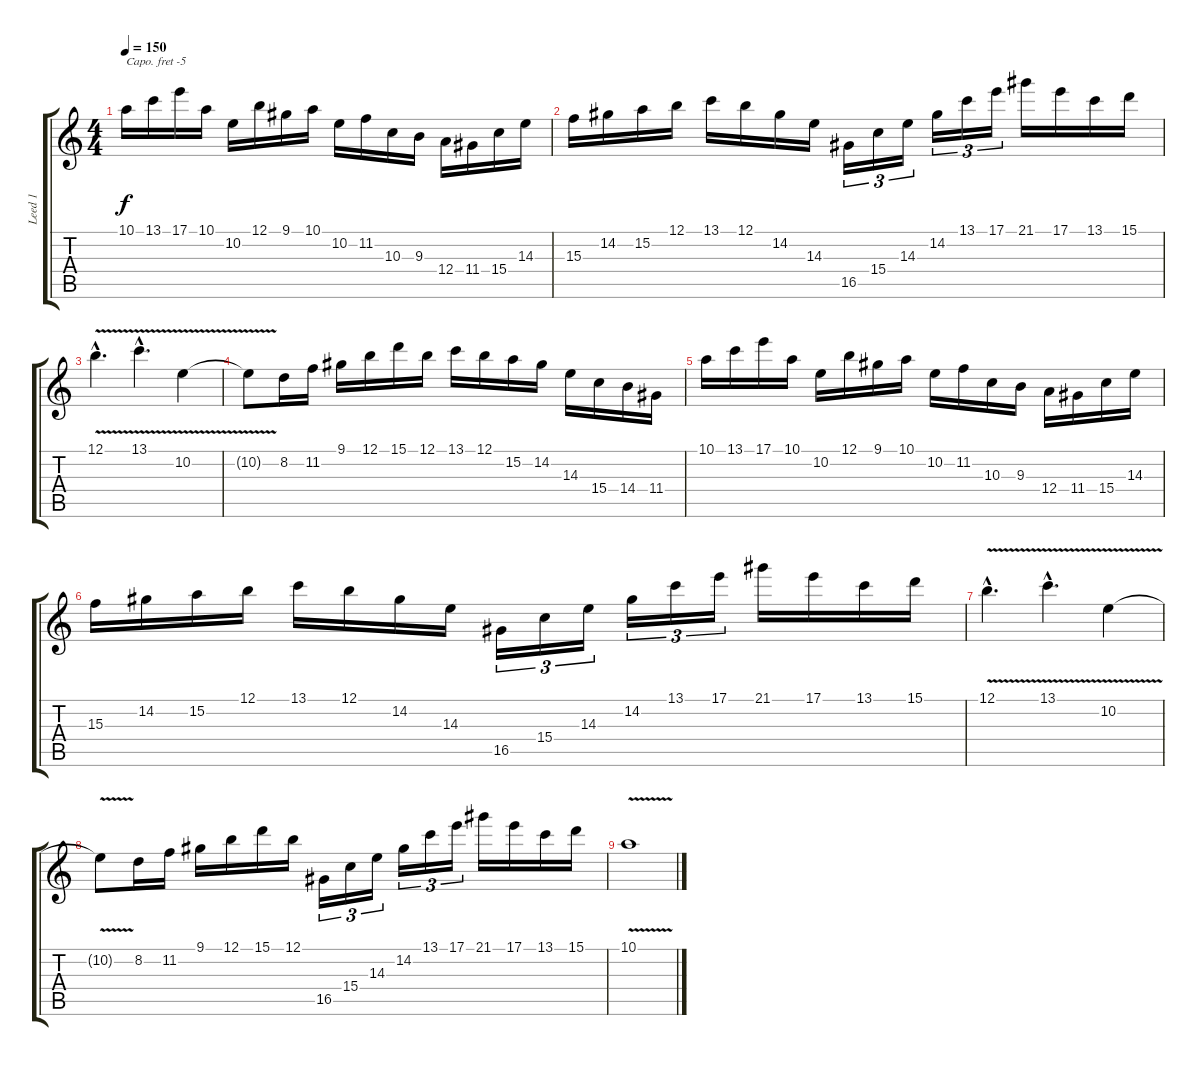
\track ("Leed 1" "Leed 1") {instrument distortionguitar}
\staff {score tabs}
\capo -5
\tuning (E4 B3 G3 D3 A2 D2) {hide}
\ts (4 4)
\tempo 150
\clef g2
\ks c
10.1.16{dy f} 13.1.16 17.1.16 10.1.16 10.2.16 12.1.16 9.1.16 10.1.16 10.2.16 11.2.16 10.3.16 9.3.16 12.4.16 11.4.16 15.4.16 14.3.16 |
15.3.16 14.2.16 15.2.16 12.1.16 13.1.16 12.1.16 14.2.16 14.3.16 16.5.16{tu (3 2)} 15.4.16{tu (3 2)} 14.3.16{tu (3 2)} 14.2.16{tu (3 2)} 13.1.16{tu (3 2)} 17.1.16{tu (3 2)} 21.1.16 17.1.16 13.1.16 15.1.16 |
12.1{v hac}.4{d} 13.1{v hac}.4{d} 10.2{v}.4 |
10.2{t}.8 8.2.16 11.2.16 9.1.16 12.1.16 15.1.16 12.1.16 13.1.16 12.1.16 15.2.16 14.2.16 14.3.16 15.4.16 14.4.16 11.4.16 |
10.1.16 13.1.16 17.1.16 10.1.16 10.2.16 12.1.16 9.1.16 10.1.16 10.2.16 11.2.16 10.3.16 9.3.16 12.4.16 11.4.16 15.4.16 14.3.16 |
15.3.16 14.2.16 15.2.16 12.1.16 13.1.16 12.1.16 14.2.16 14.3.16 16.5.16{tu (3 2)} 15.4.16{tu (3 2)} 14.3.16{tu (3 2)} 14.2.16{tu (3 2)} 13.1.16{tu (3 2)} 17.1.16{tu (3 2)} 21.1.16 17.1.16 13.1.16 15.1.16 |
12.1{v hac}.4{d} 13.1{v hac}.4{d} 10.2{v}.4 |
10.2{t}.8 8.2.16 11.2.16 9.1.16 12.1.16 15.1.16 12.1.16 16.5.16{tu (3 2)} 15.4.16{tu (3 2)} 14.3.16{tu (3 2)} 14.2.16{tu (3 2)} 13.1.16{tu (3 2)} 17.1.16{tu (3 2)} 21.1.16 17.1.16 13.1.16 15.1.16 |
10.1{v}.1
